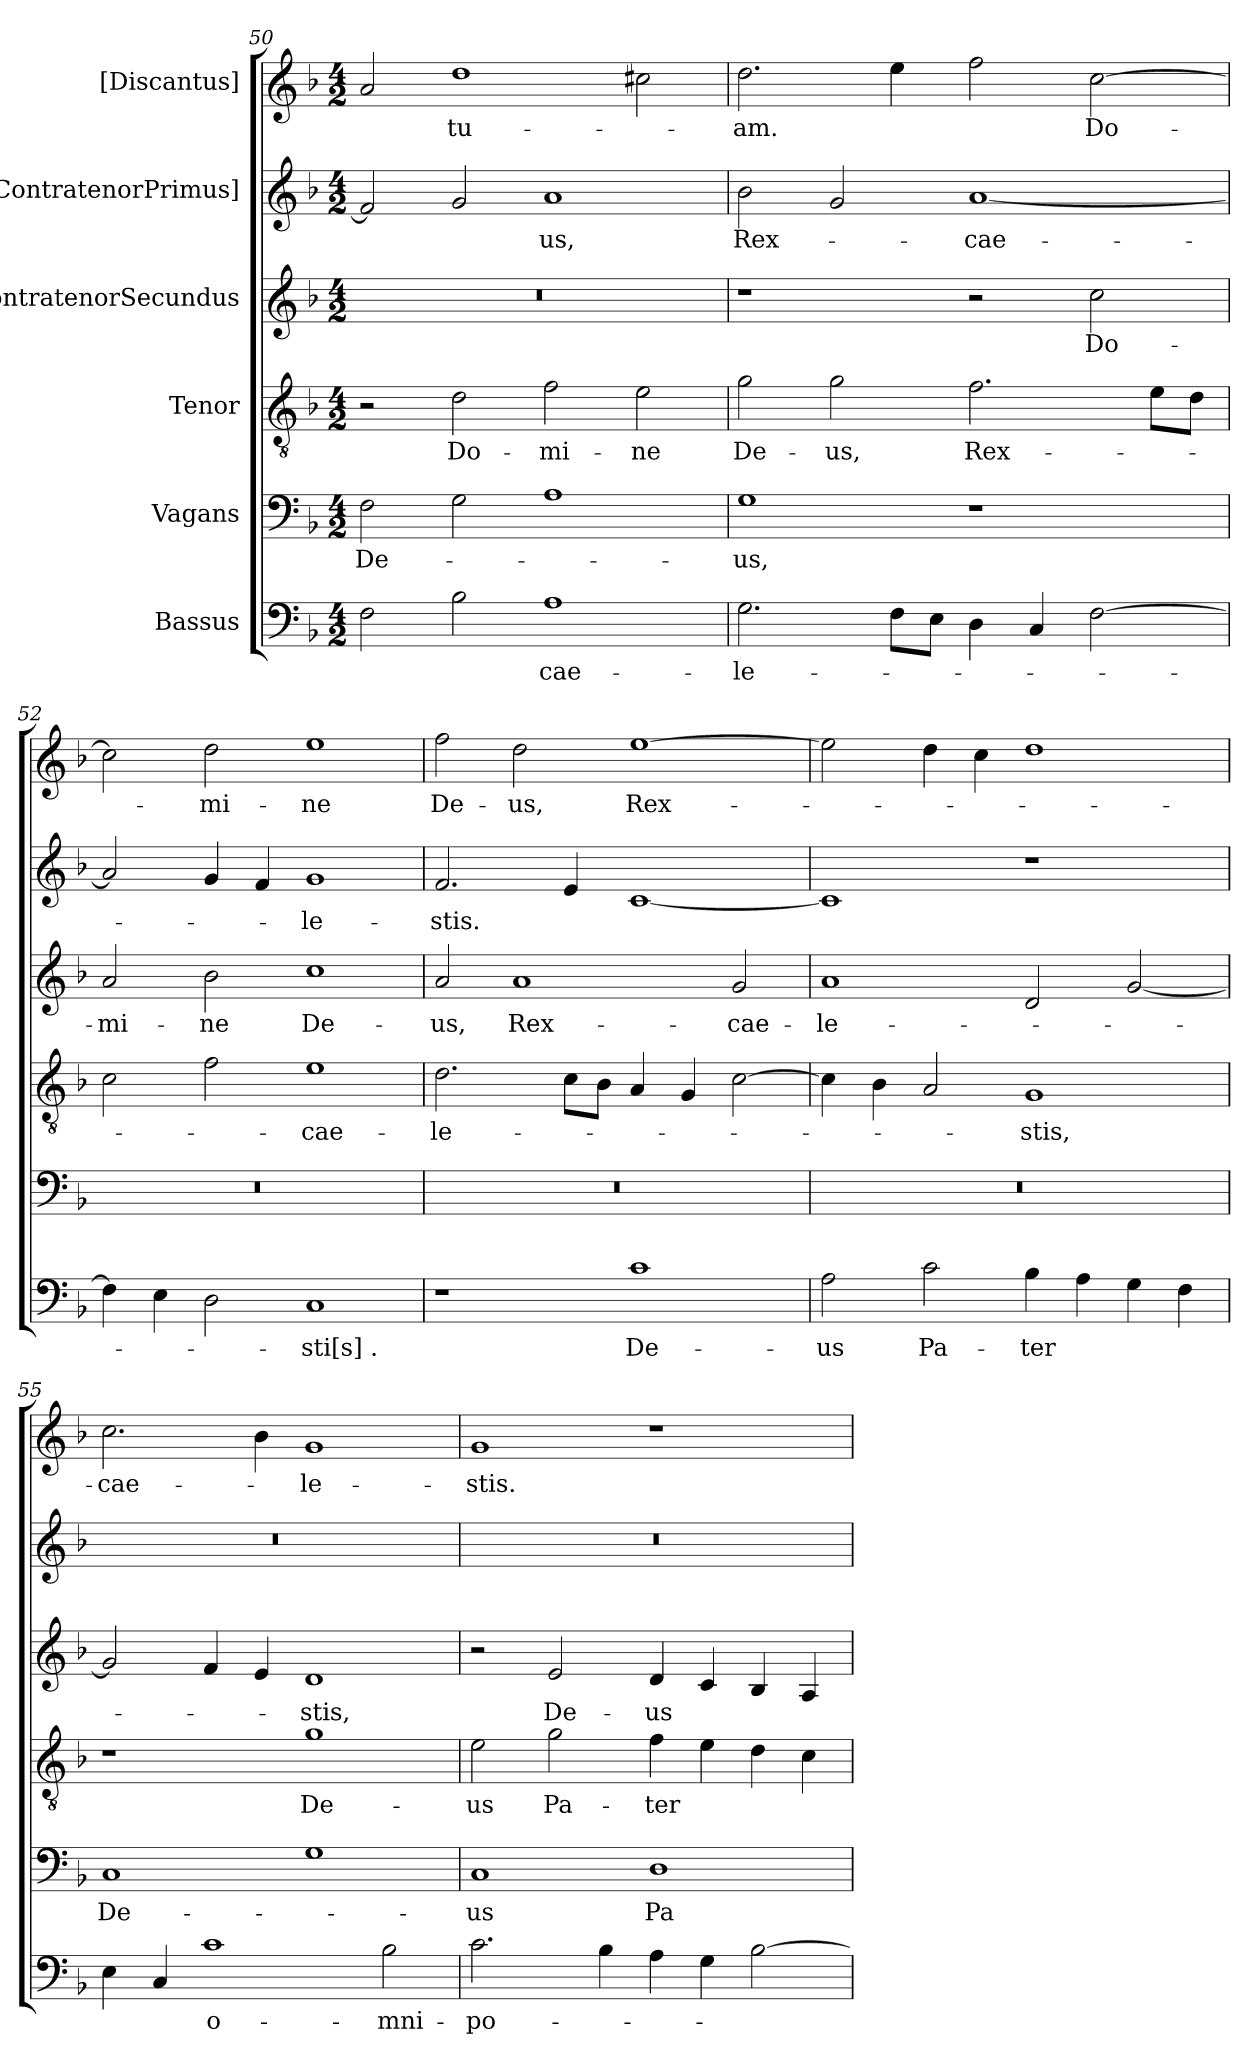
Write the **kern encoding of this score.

**kern	**text	**kern	**text	**kern	**text	**kern	**text	**kern	**text	**kern	**text
*part6	*part6	*part5	*part5	*part4	*part4	*part3	*part3	*part2	*part2	*part1	*part1
*staff6	*staff6	*staff5	*staff5	*staff4	*staff4	*staff3	*staff3	*staff2	*staff2	*staff1	*staff1
*I"Bassus	*	*I"Vagans	*	*I"Tenor	*	*I"ContratenorSecundus	*	*I"[ContratenorPrimus]	*	*I"[Discantus]	*
*clefF4	*	*clefF4	*	*clefGv2	*	*clefG2	*	*clefG2	*	*clefG2	*
*k[b-]	*	*k[b-]	*	*k[b-]	*	*k[b-]	*	*k[b-]	*	*k[b-]	*
*M4/2	*	*M4/2	*	*M4/2	*	*M4/2	*	*M4/2	*	*M4/2	*
=50	=50	=50	=50	=50	=50	=50	=50	=50	=50	=50	=50
2F\	.	2F\	De-	2r	.	0r	.	2f/]	.	2a/	.
2B-\	.	2G\	.	2d\	Do-	.	.	2g/	.	1dd\	tu-
1A\	cae-	1A\	.	2f\	-mi-	.	.	1a/	-us,	.	.
.	.	.	.	2e\	-ne	.	.	.	.	2cc#X\	.
=51	=51	=51	=51	=51	=51	=51	=51	=51	=51	=51	=51
2.G\	-le-	1G\	-us,	2g\	De-	1r	.	2b-\	Rex-	2.dd\	-am.
.	.	.	.	2g\	-us,	.	.	2g/	.	.	.
8F\L	.	.	.	.	.	.	.	.	.	4ee\	.
8E\J	.	.	.	.	.	.	.	.	.	.	.
4D\	.	1r	.	2.f\	Rex-	2r	.	[1a/	cae-	2ff\	.
4C/	.	.	.	.	.	.	.	.	.	.	.
[2F\	.	.	.	.	.	2cc\	Do-	.	.	[2cc\	Do-
.	.	.	.	8e\L	.	.	.	.	.	.	.
.	.	.	.	8d\J	.	.	.	.	.	.	.
=52	=52	=52	=52	=52	=52	=52	=52	=52	=52	=52	=52
4F\]	.	0r	.	2c\	.	2a/	-mi-	2a/]	.	2cc\]	.
4E\	.	.	.	.	.	.	.	.	.	.	.
2D\	.	.	.	2f\	.	2b-\	-ne	4g/	.	2dd\	-mi-
.	.	.	.	.	.	.	.	4f/	.	.	.
1C/	-sti[s].	.	.	1e\	cae-	1cc\	De-	1g/	-le-	1ee\	-ne
=53	=53	=53	=53	=53	=53	=53	=53	=53	=53	=53	=53
1r	.	0r	.	2.d\	-le-	2a/	-us,	2.f/	-stis.	2ff\	De-
.	.	.	.	.	.	1a/	Rex-	.	.	2dd\	-us,
.	.	.	.	8c\L	.	.	.	4e/	.	.	.
.	.	.	.	8B-\J	.	.	.	.	.	.	.
1c\	De-	.	.	4A/	.	.	.	[1c/	.	[1ee\	Rex-
.	.	.	.	4G/	.	.	.	.	.	.	.
.	.	.	.	[2c\	.	2g/	cae-	.	.	.	.
=54	=54	=54	=54	=54	=54	=54	=54	=54	=54	=54	=54
2A\	-us	0r	.	4c\]	.	1a/	-le-	1c/]	.	2ee\]	.
.	.	.	.	4B-\	.	.	.	.	.	.	.
2c\	Pa-	.	.	2A/	.	.	.	.	.	4dd\	.
.	.	.	.	.	.	.	.	.	.	4cc\	.
4B-\	-ter	.	.	1G/	-stis,	2d/	.	1r	.	1dd\	.
4A\	.	.	.	.	.	.	.	.	.	.	.
4G\	.	.	.	.	.	[2g/	.	.	.	.	.
4F\	.	.	.	.	.	.	.	.	.	.	.
=55	=55	=55	=55	=55	=55	=55	=55	=55	=55	=55	=55
4E\	.	1C/	De-	1r	.	2g/]	.	0r	.	2.cc\	cae-
4C/	.	.	.	.	.	.	.	.	.	.	.
1c\	o-	.	.	.	.	4f/	.	.	.	.	.
.	.	.	.	.	.	4e/	.	.	.	4b-\	.
.	.	1G\	.	1g\	De-	1d/	-stis,	.	.	1g/	-le-
2B-\	-mni-	.	.	.	.	.	.	.	.	.	.
=56	=56	=56	=56	=56	=56	=56	=56	=56	=56	=56	=56
2.c\	-po-	1C/	-us	2e\	-us	2r	.	0r	.	1g/	-stis.
.	.	.	.	2g\	Pa-	2e/	De-	.	.	.	.
4B-\	.	.	.	.	.	.	.	.	.	.	.
4A\	.	1D\	Pa-	4f\	-ter	4d/	-us	.	.	1r	.
4G\	.	.	.	4e\	.	4c/	.	.	.	.	.
[2B-\	.	.	.	4d\	.	4B-/	.	.	.	.	.
.	.	.	.	4c\	.	4A/	.	.	.	.	.
=	=	=	=	=	=	=	=	=	=	=	=
*-	*-	*-	*-	*-	*-	*-	*-	*-	*-	*-	*-
